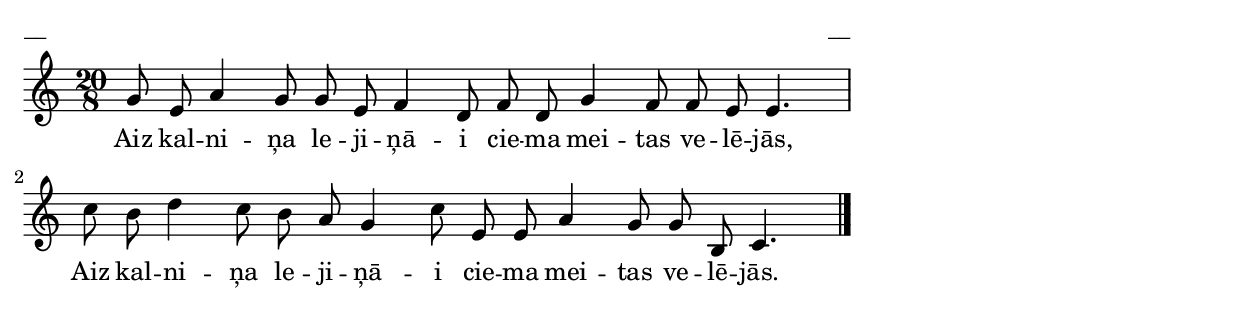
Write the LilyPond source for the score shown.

\version "2.13.16"
%\header {
%    title = "Aiz kalniņa lejiņā"
%}
% Budēlīši, p.105
\paper {
line-width = 14\cm
left-margin = 0.4\cm
between-system-padding = 0.1\cm
between-system-space = 0.1\cm
}
\layout {
indent = #0
ragged-last = ##f
}


voiceA = \relative c' {
\clef "treble"
\key c \major
\time 20/8 g'8 e a4 g8 g e f4 d8 f d g4 f8 f e e4. |
c'8 b d4 c8 b a g4 c8 e,8 e a4 g8 g b, c4.   
\bar "|." 
} 

lyricA = \lyricmode {
Aiz kal -- ni -- ņa le -- ji -- ņā -- i cie -- ma mei -- tas ve -- lē -- jās, 
Aiz kal -- ni -- ņa le -- ji -- ņā -- i cie -- ma mei -- tas ve -- lē -- jās.
}

fullScore = <<
\new Staff {
<<
\new Voice = "voiceA" { \oneVoice \autoBeamOff \voiceA }
\lyricsto "voiceA" \new Lyrics \lyricA
>>
}
>>

\score {
\fullScore
\header { piece = "__" opus = "__" }
}
\markup { \with-color #(x11-color 'white) \sans \smaller "__" }
\score {
\unfoldRepeats
\fullScore
\midi {
\context { \Staff \remove "Staff_performer" }
\context { \Voice \consists "Staff_performer" }
}
}


